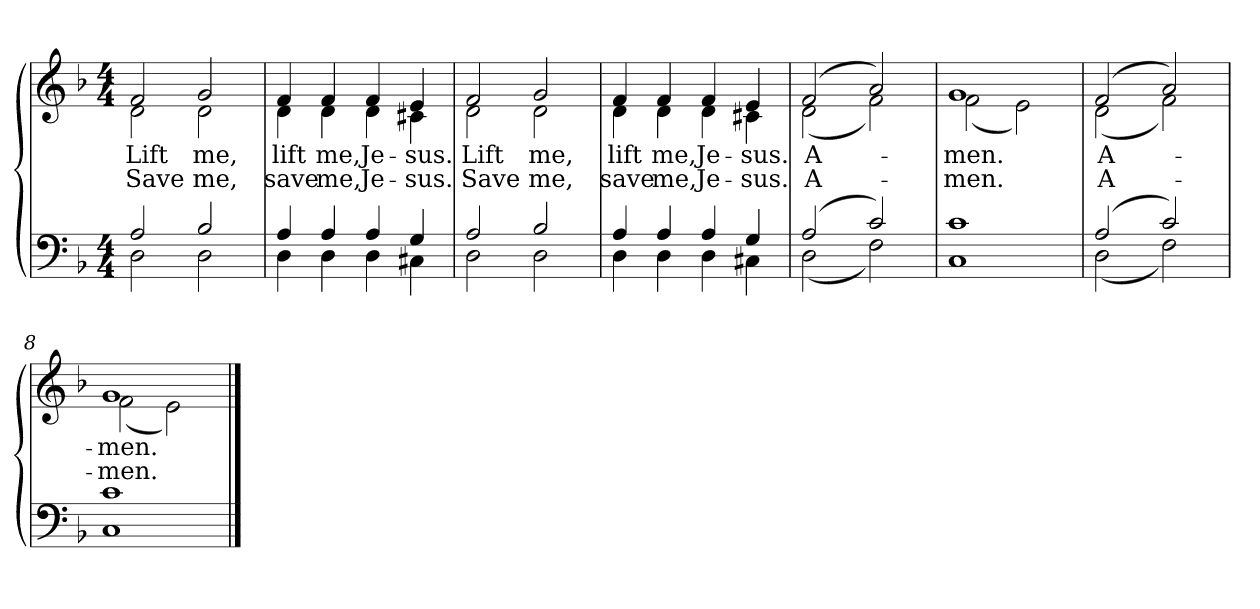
**kern	**kern	**text	**text
*part2	*part1	*part1	*part1
*staff2	*staff1	*staff1	*staff1
*clefF4	*clefG2	*	*
*k[b-]	*k[b-]	*	*
*M4/4	*M4/4	*	*
=1	=1	=1	=1
*^	*	*	*
!	!	!LO:TX:b:i:t=Verse	!	!
!	!	!	!LO:LY:b	!LO:LY:b
*	*	*^	*	*
2A/	2D\	2f/	2d\	Lift	Save
!	!	!	!	!LO:LY:b	!LO:LY:b
2B-/	2D\	2g/	2d\	me,	me,
=2	=2	=2	=2	=2	=2
!	!	!	!	!LO:LY:b	!LO:LY:b
4A/	4D\	4f/	4d\	lift	save
!	!	!	!	!LO:LY:b	!LO:LY:b
4A/	4D\	4f/	4d\	me,	me,
!	!	!	!	!LO:LY:b	!LO:LY:b
4A/	4D\	4f/	4d\	Je-	Je-
!	!	!	!	!LO:LY:b	!LO:LY:b
4G/	4C#X\	4e/	4c#X\	-sus.	-sus.
!!LO:LB:g=z	!!
=3	=3	=3	=3	=3	=3
!	!	!	!	!LO:LY:b	!LO:LY:b
2A/	2D\	2f/	2d\	Lift	Save
!	!	!	!	!LO:LY:b	!LO:LY:b
2B-/	2D\	2g/	2d\	me,	me,
=4	=4	=4	=4	=4	=4
!	!	!	!	!LO:LY:b	!LO:LY:b
4A/	4D\	4f/	4d\	lift	save
!	!	!	!	!LO:LY:b	!LO:LY:b
4A/	4D\	4f/	4d\	me,	me,
!	!	!	!	!LO:LY:b	!LO:LY:b
4A/	4D\	4f/	4d\	Je-	Je-
!	!	!	!	!LO:LY:b	!LO:LY:b
4G/	4C#X\	4e/	4c#X\	-sus.	-sus.
!!LO:LB:g=z	!!
=5	=5	=5	=5	=5	=5
!	!	!	!	!LO:LY:b	!LO:LY:b
(>2A/	(<2D\	(>2f/	(<2d\	A-	A-
2c/)	2F\)	2a/)	2f\)	.	.
=6	=6	=6	=6	=6	=6
!	!	!	!	!LO:LY:b	!LO:LY:b
1c	1C	1g	(<2f\	-men.	-men.
.	.	.	2e\)	.	.
=7	=7	=7	=7	=7	=7
!	!	!	!	!LO:LY:b	!LO:LY:b
(>2A/	(<2D\	(>2f/	(<2d\	A-	A-
2c/)	2F\)	2a/)	2f\)	.	.
=8	=8	=8	=8	=8	=8
!	!	!	!	!LO:LY:b	!LO:LY:b
1c	1C	1g	(<2f\	-men.	-men.
.	.	.	2e\)	.	.
*v	*v	*	*	*	*
*	*v	*v	*	*
==	==	==	==
*-	*-	*-	*-
